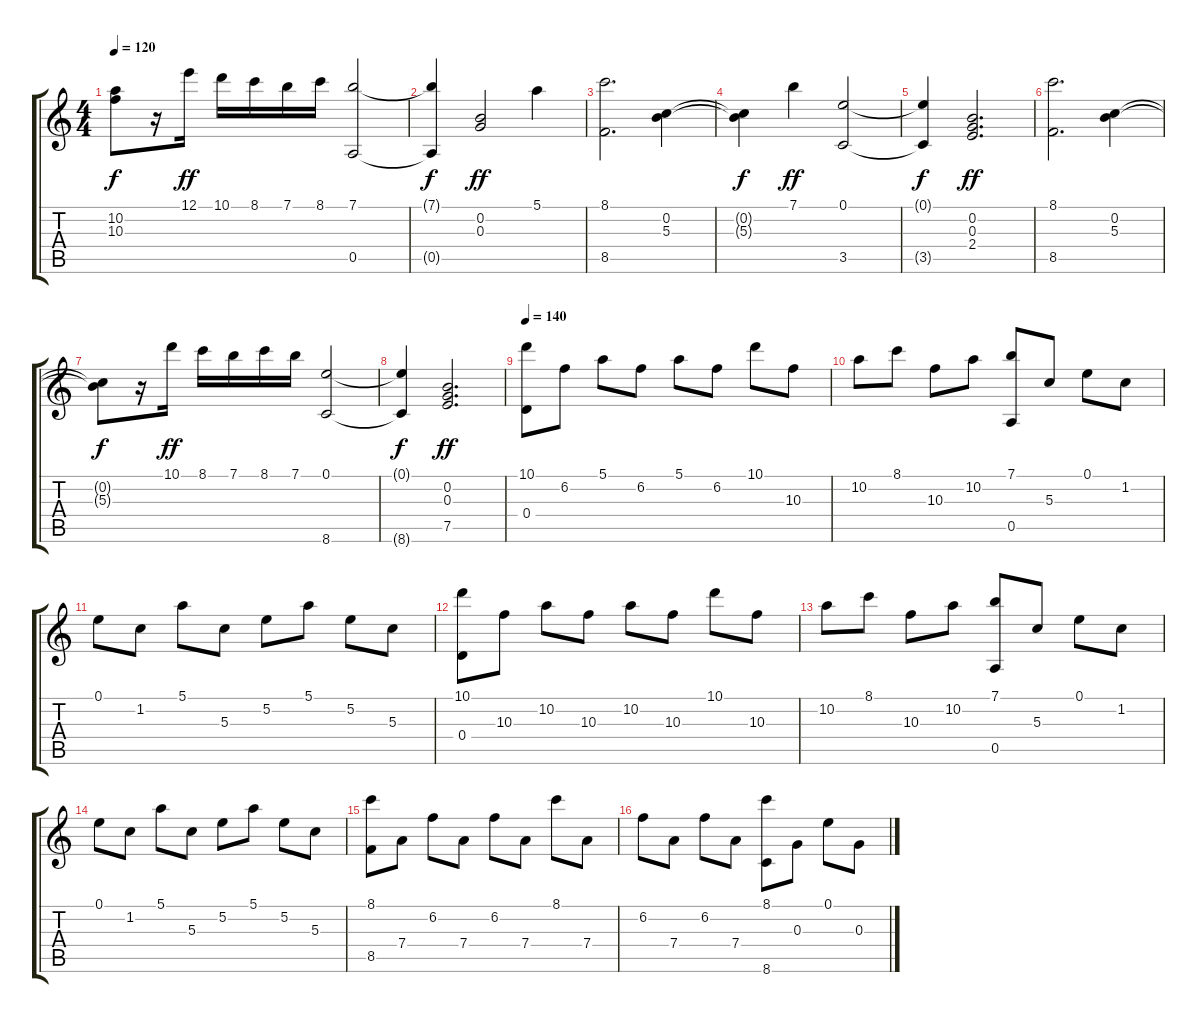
\track "" {instrument acousticguitarnylon}
\staff {score tabs}
\tuning (E4 B3 G3 D3 A2 E2) {hide}
\ts (4 4)
\tempo 120
\clef g2
\ks c
(10.2{t} 10.3{t}).8{dy f} r.16 12.1.16{dy ff} 10.1.16 8.1.16 7.1.16 8.1.16 (7.1 0.5).2 |
(7.1{t} 0.5{t}).4{dy f} (0.2 0.3).2{dy ff} 5.1.4 |
(8.1 8.5).2{d} (0.2 5.3).4 |
(0.2{t} 5.3{t}).4{dy f} 7.1.4{dy ff} (0.1 3.5).2 |
(0.1{t} 3.5{t}).4{dy f} (0.2 0.3 2.4).2{d dy ff} |
(8.1 8.5).2{d} (0.2 5.3).4 |
(0.2{t} 5.3{t}).8{dy f} r.16 10.1.16{dy ff} 8.1.16 7.1.16 8.1.16 7.1.16 (0.1 8.6).2 |
(0.1{t} 8.6{t}).4{dy f} (0.2 0.3 7.5).2{d dy ff} |
\tempo 140
(10.1 0.4).8 6.2.8 5.1.8 6.2.8 5.1.8 6.2.8 10.1.8 10.3.8 |
10.2.8 8.1.8 10.3.8 10.2.8 (7.1 0.5).8 5.3.8 0.1.8 1.2.8 |
0.1.8 1.2.8 5.1.8 5.3.8 5.2.8 5.1.8 5.2.8 5.3.8 |
(10.1 0.4).8 10.3.8 10.2.8 10.3.8 10.2.8 10.3.8 10.1.8 10.3.8 |
10.2.8 8.1.8 10.3.8 10.2.8 (7.1 0.5).8 5.3.8 0.1.8 1.2.8 |
0.1.8 1.2.8 5.1.8 5.3.8 5.2.8 5.1.8 5.2.8 5.3.8 |
(8.1 8.5).8 7.4.8 6.2.8 7.4.8 6.2.8 7.4.8 8.1.8 7.4.8 |
6.2.8 7.4.8 6.2.8 7.4.8 (8.1 8.6).8 0.3.8 0.1.8 0.3.8
